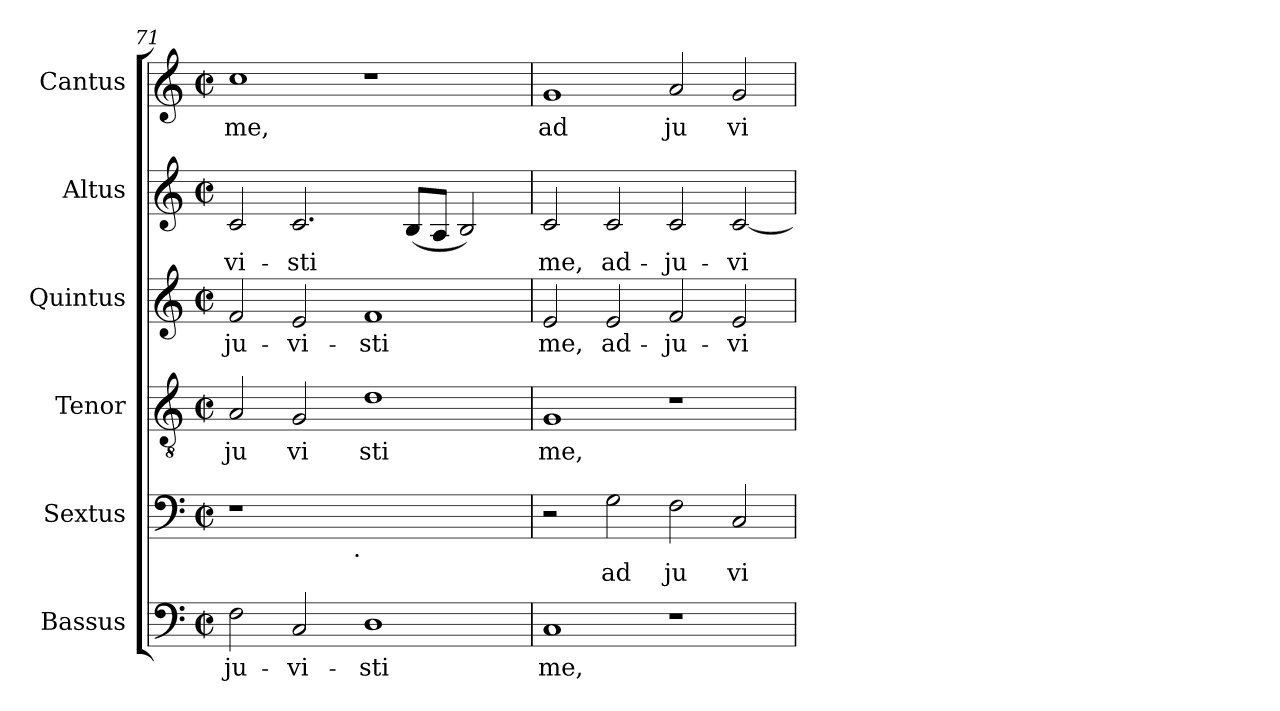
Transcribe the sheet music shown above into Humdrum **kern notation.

**kern	**text	**kern	**text	**kern	**text	**kern	**text	**kern	**text	**kern	**text
*part6	*part6	*part5	*part5	*part4	*part4	*part3	*part3	*part2	*part2	*part1	*part1
*staff6	*staff6	*staff5	*staff5	*staff4	*staff4	*staff3	*staff3	*staff2	*staff2	*staff1	*staff1
*I"Bassus	*	*I"Sextus	*	*I"Tenor	*	*I"Quintus	*	*I"Altus	*	*I"Cantus	*
*clefF4	*	*clefF4	*	*clefGv2	*	*clefG2	*	*clefG2	*	*clefG2	*
*k[]	*	*k[]	*	*k[]	*	*k[]	*	*k[]	*	*k[]	*
*C:	*	*C:	*	*C:	*	*C:	*	*C:	*	*C:	*
*M2/2	*	*M2/2	*	*M2/2	*	*M2/2	*	*M2/2	*	*M2/2	*
*met(c|)	*	*met(c|)	*	*met(c|)	*	*met(c|)	*	*met(c|)	*	*met(c|)	*
=71	=71	=71	=71	=71	=71	=71	=71	=71	=71	=71	=71
!	!LO:LY:b:cj	!	!	!	!LO:LY:b:cj	!	!LO:LY:b:cj	!	!LO:LY:b:cj	!	!LO:LY:b:cj
*	*	*^	*	*	*	*	*	*	*	*	*
2F\	-ju-	1r	2ryy	.	2A/	ju	2f/	-ju-	2c/	-vi-	1cc	me,
!	!LO:LY:b:cj	!	!	!	!	!LO:LY:b:cj	!	!LO:LY:b:cj	!	!LO:LY:b:cj	!	!
2C/	-vi-	.	4...ryy	.	2G/	vi	2e/	-vi-	2.c/	-sti	.	.
!	!	!	!LO:TX:b:t=.	!	!	!	!	!	!	!	!	!
.	.	.	1ryy	.	.	.	.	.	.	.	.	.
!	!LO:LY:b:cj	!	!	!	!	!LO:LY:b:cj	!	!LO:LY:b:cj	!	!	!	!
1D	-sti	1ryy	.	.	1d	sti	1f	-sti	.	.	1r	.
!	!	!	!	!	!	!	!	!	!	!LO:LY:b:cj	!	!
.	.	.	.	.	.	.	.	.	(>8B/L	.	.	.
!	!	!	!	!	!	!	!	!	!	!LO:LY:b:cj	!	!
.	.	.	.	.	.	.	.	.	8A/J	.	.	.
!	!	!	!	!	!	!	!	!	!	!LO:LY:b:cj	!	!
.	.	.	.	.	.	.	.	.	2B/)	.	.	.
.	.	.	32ryy	.	.	.	.	.	.	.	.	.
=72	=72	=72	=72	=72	=72	=72	=72	=72	=72	=72	=72	=72
!	!LO:LY:b:cj	!	!	!	!	!LO:LY:b:cj	!	!LO:LY:b:cj	!	!LO:LY:b:cj	!	!LO:LY:b:cj
*	*	*v	*v	*	*	*	*	*	*	*	*	*
1C	me,	2r	.	1G	me,	2e/	me,	2c/	me,	1g	ad
!	!	!	!LO:LY:b:cj	!	!	!	!LO:LY:b:cj	!	!LO:LY:b:cj	!	!
.	.	2G\	ad	.	.	2e/	ad-	2c/	ad-	.	.
!	!	!	!LO:LY:b:cj	!	!	!	!LO:LY:b:cj	!	!LO:LY:b:cj	!	!LO:LY:b:cj
1r	.	2F\	ju	1r	.	2f/	-ju-	2c/	-ju-	2a/	ju
!	!	!	!LO:LY:b:cj	!	!	!	!LO:LY:b:cj	!	!LO:LY:b:cj	!	!LO:LY:b:cj
.	.	2C/	vi	.	.	2e/	-vi-	[<2c/	-vi-	2g/	vi
=	=	=	=	=	=	=	=	=	=	=	=
*-	*-	*-	*-	*-	*-	*-	*-	*-	*-	*-	*-
